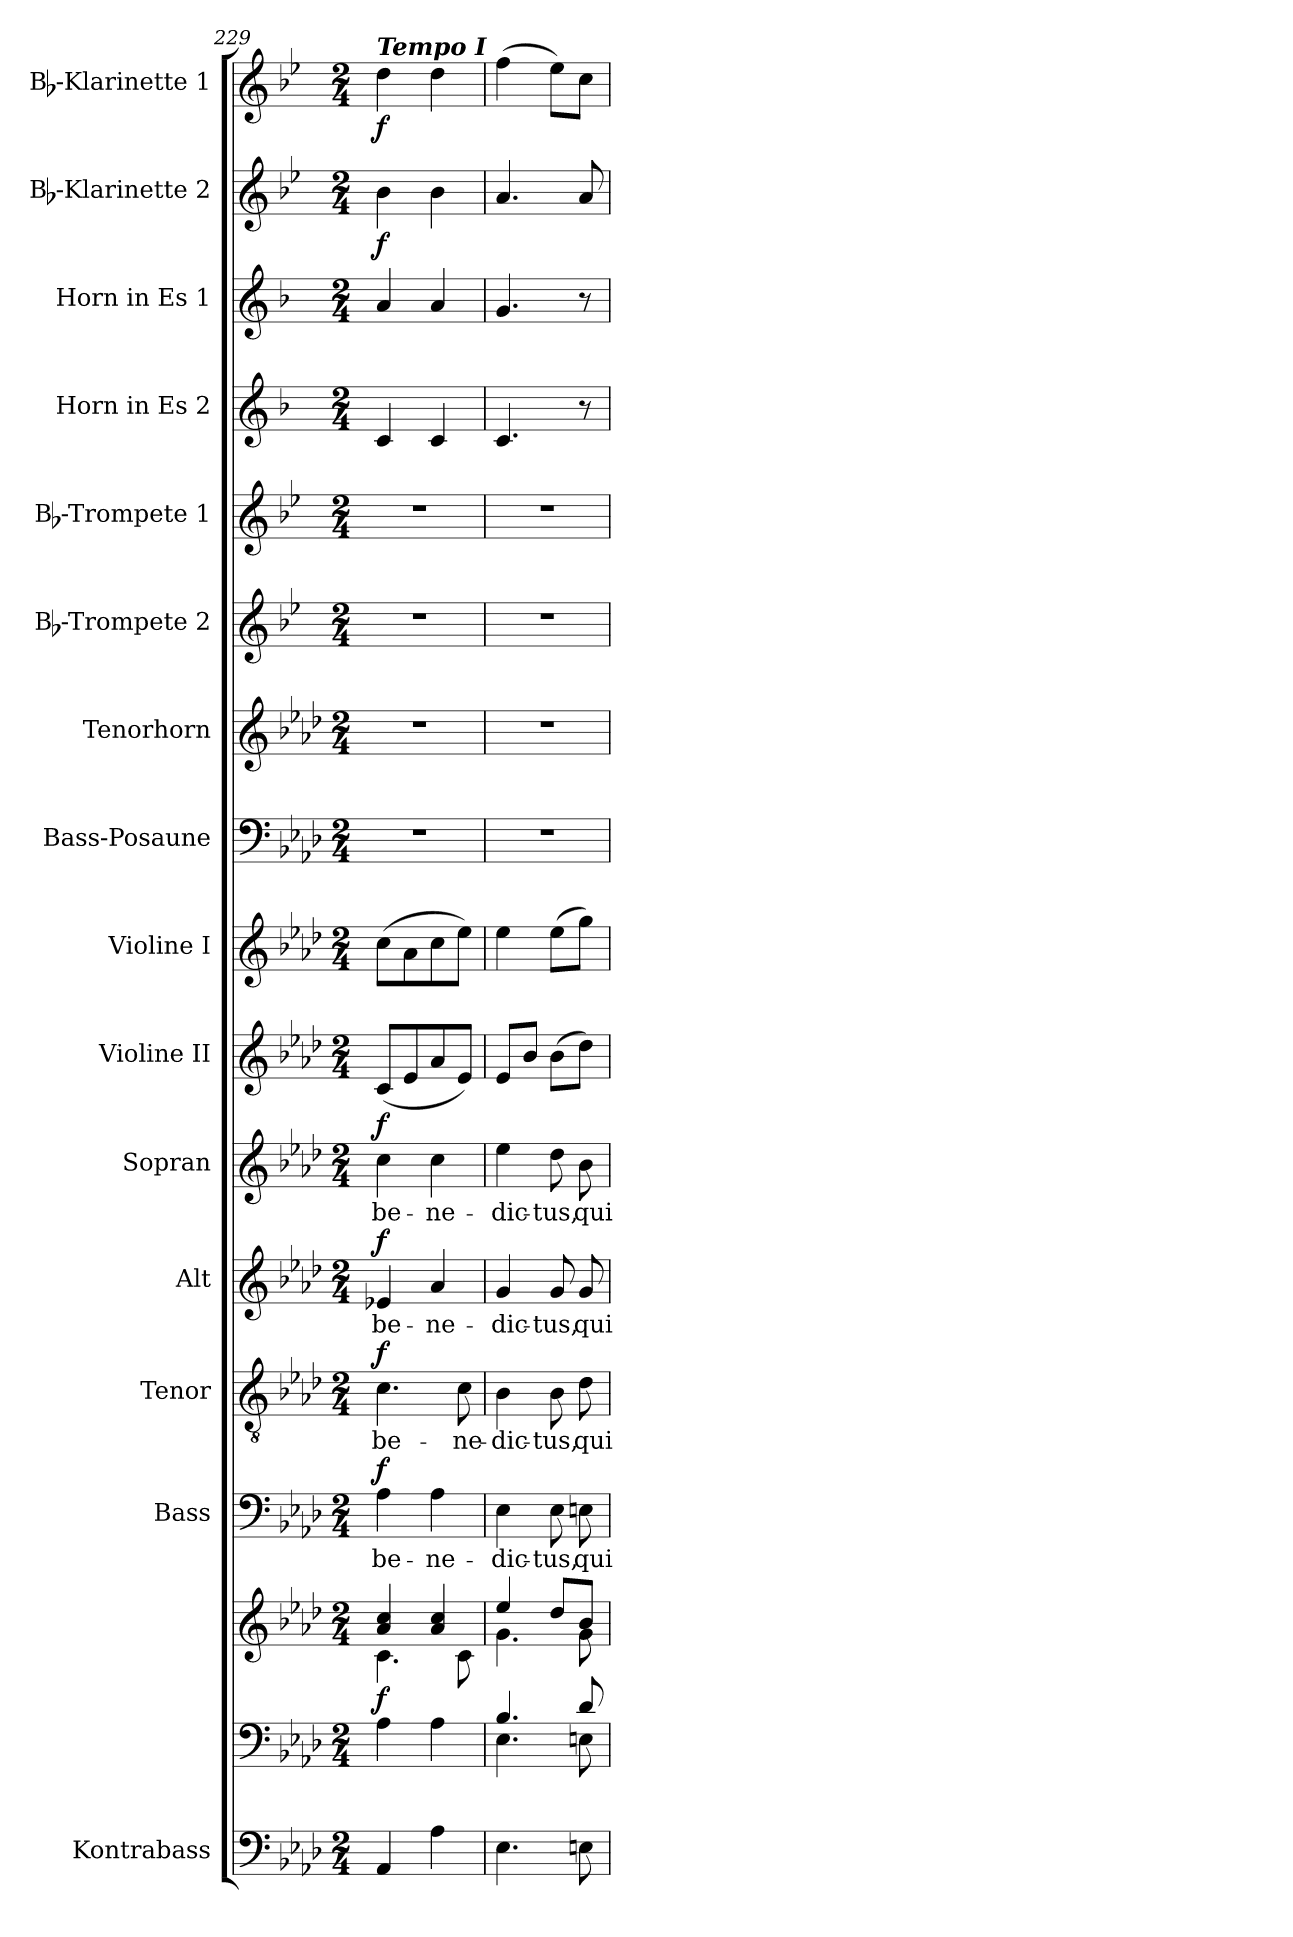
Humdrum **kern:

**kern	**kern	**kern	**dynam	**kern	**text	**dynam	**kern	**text	**dynam	**kern	**text	**dynam	**kern	**text	**dynam	**kern	**kern	**kern	**kern	**kern	**kern	**kern	**kern	**kern	**dynam	**kern	**dynam
*part16	*part15	*part15	*part15	*part14	*part14	*part14	*part13	*part13	*part13	*part12	*part12	*part12	*part11	*part11	*part11	*part10	*part9	*part8	*part7	*part6	*part5	*part4	*part3	*part2	*part2	*part1	*part1
*staff17	*staff16	*staff15	*staff15/16	*staff14	*staff14	*staff14	*staff13	*staff13	*staff13	*staff12	*staff12	*staff12	*staff11	*staff11	*staff11	*staff10	*staff9	*staff8	*staff7	*staff6	*staff5	*staff4	*staff3	*staff2	*staff2	*staff1	*staff1
*I"Kontrabass	*	*	*	*I"Bass	*	*	*I"Tenor	*	*	*I"Alt	*	*	*I"Sopran	*	*	*I"Violine II	*I"Violine I	*I"Bass-Posaune	*I"Tenorhorn	*I"Bb-Trompete 2	*I"Bb-Trompete 1	*I"Horn in Es 2	*I"Horn in Es 1	*I"Bb-Klarinette 2	*	*I"Bb-Klarinette 1	*
*I'Kb.	*	*	*	*I'B.	*	*	*I'T.	*	*	*I'A.	*	*	*I'S.	*	*	*I'Vl. II	*I'Vl. I	*I'B. Pos.	*I'T. Hrn.	*I'Bb Trp. 2	*I'Bb Trp. 1	*	*	*I'Bb Kl. 2	*	*I'Bb Kl. 1	*
!!LO:PB:g=z
*clefF4	*clefF4	*clefG2	*	*clefF4	*	*	*clefGv2	*	*	*clefG2	*	*	*clefG2	*	*	*clefG2	*clefG2	*clefF4	*clefG2	*clefG2	*clefG2	*clefG2	*clefG2	*clefG2	*	*clefG2	*
*ITrd7c12	*	*	*	*	*	*	*	*	*	*	*	*	*	*	*	*	*	*	*ITrd8c14	*ITrd1c2	*ITrd1c2	*ITrd5c9	*ITrd5c9	*ITrd1c2	*	*ITrd1c2	*
*k[b-e-a-d-]	*k[b-e-a-d-]	*k[b-e-a-d-]	*	*k[b-e-a-d-]	*	*	*k[b-e-a-d-]	*	*	*k[b-e-a-d-]	*	*	*k[b-e-a-d-]	*	*	*k[b-e-a-d-]	*k[b-e-a-d-]	*k[b-e-a-d-]	*k[b-e-a-d-]	*k[b-e-a-d-]	*k[b-e-a-d-]	*k[b-e-a-d-]	*k[b-e-a-d-]	*k[b-e-a-d-]	*	*k[b-e-a-d-]	*
*A-:	*A-:	*A-:	*	*A-:	*	*	*A-:	*	*	*A-:	*	*	*A-:	*	*	*A-:	*A-:	*A-:	*A-:	*A-:	*A-:	*A-:	*A-:	*A-:	*	*A-:	*
*M2/4	*M2/4	*M2/4	*	*M2/4	*	*	*M2/4	*	*	*M2/4	*	*	*M2/4	*	*	*M2/4	*M2/4	*M2/4	*M2/4	*M2/4	*M2/4	*M2/4	*M2/4	*M2/4	*	*M2/4	*
=229	=229	=229	=229	=229	=229	=229	=229	=229	=229	=229	=229	=229	=229	=229	=229	=229	=229	=229	=229	=229	=229	=229	=229	=229	=229	=229	=229
*	*	*^	*	*	*	*	*	*	*	*	*	*	*	*	*	*	*	*	*	*	*	*	*	*	*	*	*
!	!	!	!	!	!	!	!	!	!	!	!	!	!	!	!	!	!	!	!	!	!	!	!	!	!	!	!LO:TX:a:Bi:t=Tempo I	!
!	!	!	!	!LO:DY:b	!	!LO:LY:b	!LO:DY:a	!	!LO:LY:b	!LO:DY:a	!	!LO:LY:b	!LO:DY:a	!	!LO:LY:b	!LO:DY:a	!	!	!	!	!	!	!	!	!	!LO:DY:b	!	!LO:DY:b
4AAA-/	4A-\	4a-/ 4cc/	4.c\	f	4A-\	be-	f	4.c\	be-	f	4e-X/	be-	f	4cc\	be-	f	(<8c/L	(>8cc\L	2r	2r	2r	2r	4E-/	4c/	4a-\	f	4cc\	f
.	.	.	.	.	.	.	.	.	.	.	.	.	.	.	.	.	8e-/	8a-\	.	.	.	.	.	.	.	.	.	.
!	!	!	!	!	!	!LO:LY:b	!	!	!	!	!	!LO:LY:b	!	!	!LO:LY:b	!	!	!	!	!	!	!	!	!	!	!	!	!
4AA-\	4A-\	4a-/ 4cc/	.	.	4A-\	-ne-	.	.	.	.	4a-/	-ne-	.	4cc\	-ne-	.	8a-/	8cc\	.	.	.	.	4E-/	4c/	4a-\	.	4cc\	.
!	!	!	!	!	!	!	!	!	!LO:LY:b	!	!	!	!	!	!	!	!	!	!	!	!	!	!	!	!	!	!	!
.	.	.	8c\	.	.	.	.	8c\	-ne-	.	.	.	.	.	.	.	8e-/J)	8ee-\J)	.	.	.	.	.	.	.	.	.	.
=230	=230	=230	=230	=230	=230	=230	=230	=230	=230	=230	=230	=230	=230	=230	=230	=230	=230	=230	=230	=230	=230	=230	=230	=230	=230	=230	=230	=230
*	*^	*	*	*	*	*	*	*	*	*	*	*	*	*	*	*	*	*	*	*	*	*	*	*	*	*	*	*
!	!	!	!	!	!	!	!LO:LY:b	!	!	!LO:LY:b	!	!	!LO:LY:b	!	!	!LO:LY:b	!	!	!	!	!	!	!	!	!	!	!	!	!
4.EE-\	4.B-/	4.E-\	4ee-/	4.g\	.	4E-\	-dic-	.	4B-\	-dic-	.	4g/	-dic-	.	4ee-\	-dic-	.	8e-/L	4ee-\	2r	2r	2r	2r	4.E-/	4.B-/	4.g/	.	(>4ee-\	.
.	.	.	.	.	.	.	.	.	.	.	.	.	.	.	.	.	.	8b-/J	.	.	.	.	.	.	.	.	.	.	.
!	!	!	!	!	!	!	!LO:LY:b	!	!	!LO:LY:b	!	!	!LO:LY:b	!	!	!LO:LY:b	!	!	!	!	!	!	!	!	!	!	!	!	!
.	.	.	8dd-/L	.	.	8E-\	-tus,	.	8B-\	-tus,	.	8g/	-tus,	.	8dd-\	-tus,	.	(>8b-\L	(>8ee-\L	.	.	.	.	.	.	.	.	8dd-\L)	.
!	!	!	!	!	!	!	!LO:LY:b	!	!	!LO:LY:b	!	!	!LO:LY:b	!	!	!LO:LY:b	!	!	!	!	!	!	!	!	!	!	!	!	!
8EEn\	8d-/	8En\	8b-/J	8g\	.	8En\	qui	.	8d-\	qui	.	8g/	qui	.	8b-\	qui	.	8dd-\J)	8gg\J)	.	.	.	.	8r	8r	8g/	.	8b-\J	.
*	*v	*v	*	*	*	*	*	*	*	*	*	*	*	*	*	*	*	*	*	*	*	*	*	*	*	*	*	*	*
*	*	*v	*v	*	*	*	*	*	*	*	*	*	*	*	*	*	*	*	*	*	*	*	*	*	*	*	*	*
=	=	=	=	=	=	=	=	=	=	=	=	=	=	=	=	=	=	=	=	=	=	=	=	=	=	=	=
*-	*-	*-	*-	*-	*-	*-	*-	*-	*-	*-	*-	*-	*-	*-	*-	*-	*-	*-	*-	*-	*-	*-	*-	*-	*-	*-	*-
